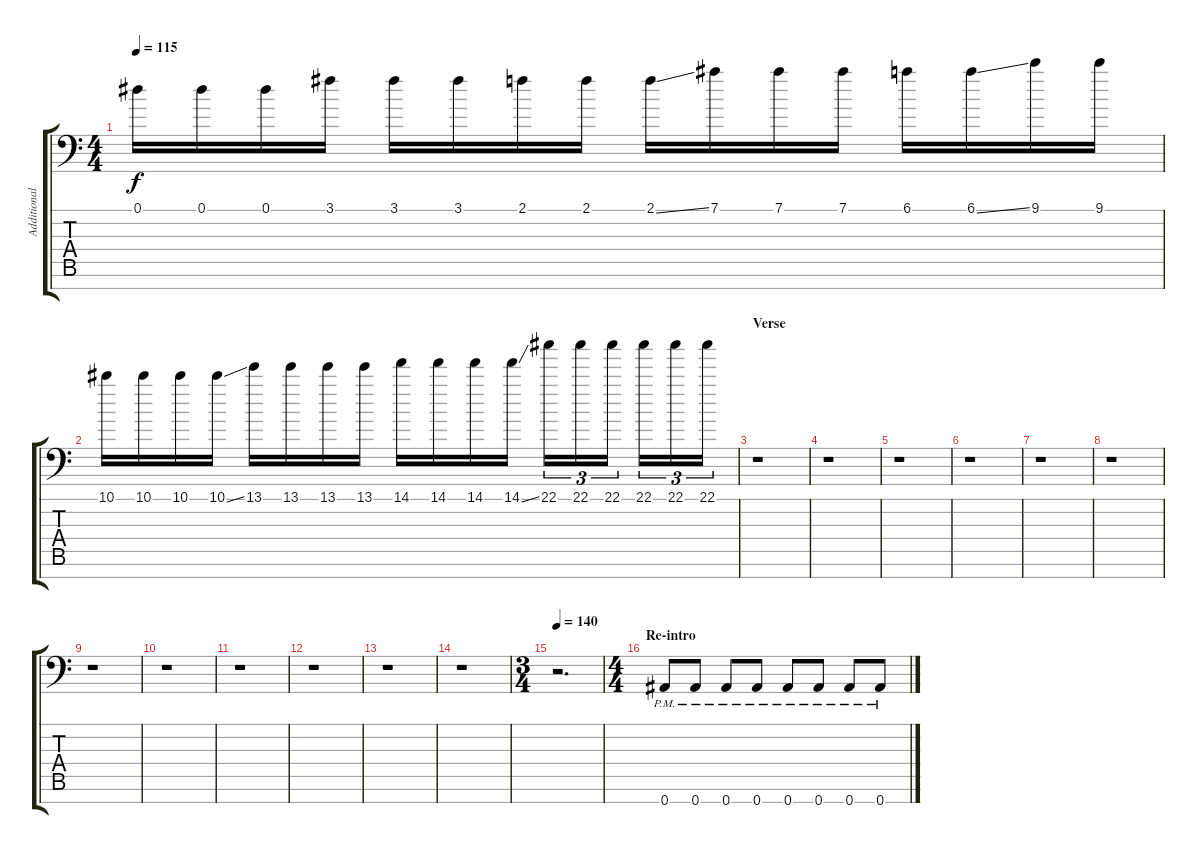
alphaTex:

\track ("Additional Guitar" "Additional") {instrument distortionguitar}
\staff {score tabs}
\tuning (Eb4 Bb3 Gb3 Db3 Ab2 Eb2 Bb1) {hide}
\ts (4 4)
\tempo 115
\clef f4
\ks c
0.1.16{dy f} 0.1.16 0.1.16 3.1.16 3.1.16 3.1.16 2.1.16 2.1.16 2.1{ss}.16 7.1.16 7.1.16 7.1.16 6.1.16 6.1{ss}.16 9.1.16 9.1.16 |
10.1.16 10.1.16 10.1.16 10.1{ss}.16 13.1.16 13.1.16 13.1.16 13.1.16 14.1.16 14.1.16 14.1.16 14.1{ss}.16 22.1.16{tu (3 2)} 22.1.16{tu (3 2)} 22.1.16{tu (3 2)} 22.1.16{tu (3 2)} 22.1.16{tu (3 2)} 22.1.16{tu (3 2)} |
\section ("" "Verse")
r.1 |
r.1 |
r.1 |
r.1 |
r.1 |
r.1 |
r.1 |
r.1 |
r.1 |
r.1 |
r.1 |
r.1 |
\ts (3 4)
\tempo 140
r.2{d} |
\ts (4 4)
\section ("" "Re-intro")
0.7{pm}.8 0.7{pm}.8 0.7{pm}.8 0.7{pm}.8 0.7{pm}.8 0.7{pm}.8 0.7{pm}.8 0.7{pm}.8
